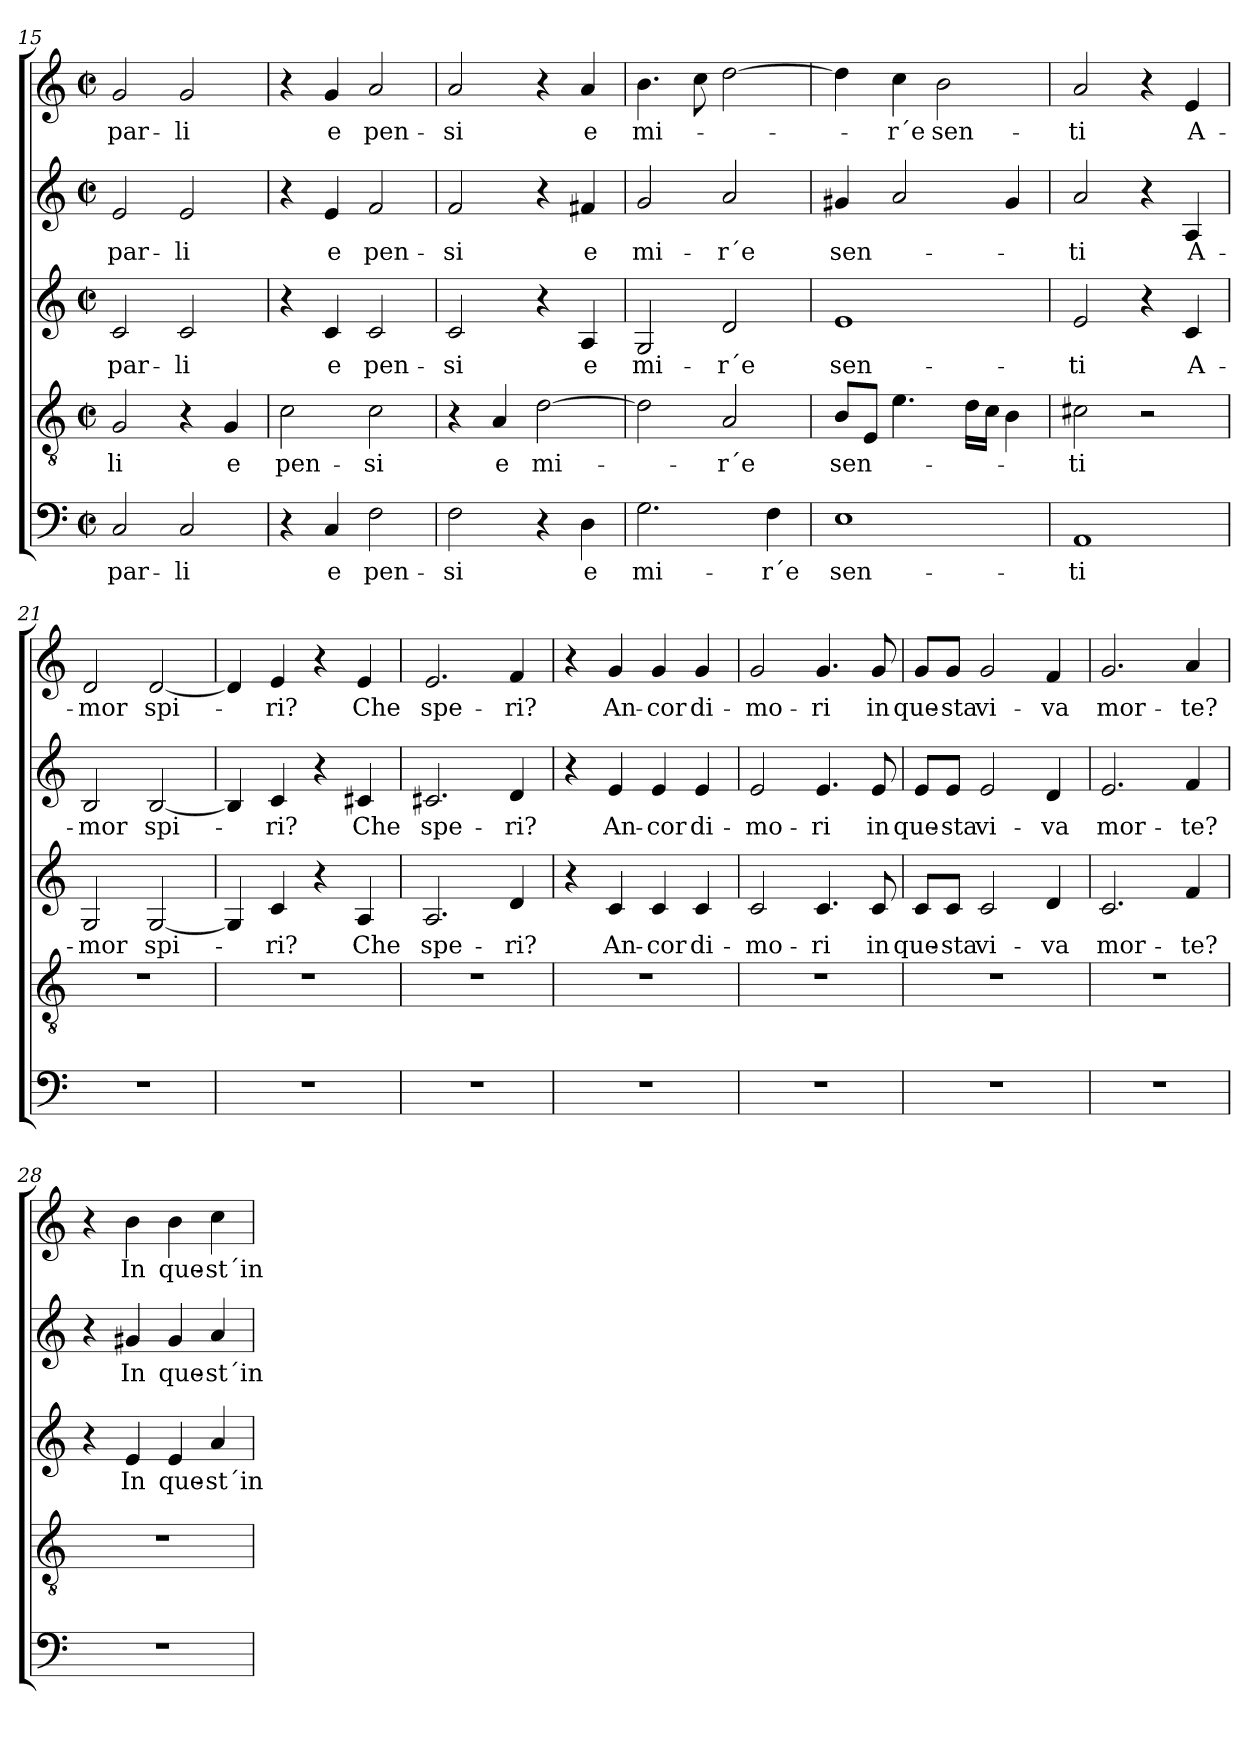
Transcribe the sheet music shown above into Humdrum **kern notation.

**kern	**text	**kern	**text	**kern	**text	**kern	**text	**kern	**text
*part5	*part5	*part4	*part4	*part3	*part3	*part2	*part2	*part1	*part1
*staff5	*staff5	*staff4	*staff4	*staff3	*staff3	*staff2	*staff2	*staff1	*staff1
*clefF4	*	*clefGv2	*	*clefG2	*	*clefG2	*	*clefG2	*
*k[]	*	*k[]	*	*k[]	*	*k[]	*	*k[]	*
*M2/2	*	*M2/2	*	*M2/2	*	*M2/2	*	*M2/2	*
*met(c|)	*	*met(c|)	*	*met(c|)	*	*met(c|)	*	*met(c|)	*
=15	=15	=15	=15	=15	=15	=15	=15	=15	=15
!	!LO:LY:b	!	!LO:LY:b	!	!LO:LY:b	!	!LO:LY:b	!	!LO:LY:b
2C/	par-	2G/	-li	2c/	par-	2e/	par-	2g/	par-
!	!LO:LY:b	!	!	!	!LO:LY:b	!	!LO:LY:b	!	!LO:LY:b
2C/	-li	4r	.	2c/	-li	2e/	-li	2g/	-li
!	!	!	!LO:LY:b	!	!	!	!	!	!
.	.	4G/	e	.	.	.	.	.	.
=16	=16	=16	=16	=16	=16	=16	=16	=16	=16
!	!	!	!LO:LY:b	!	!	!	!	!	!
4r	.	2c\	pen-	4r	.	4r	.	4r	.
!	!LO:LY:b	!	!	!	!LO:LY:b	!	!LO:LY:b	!	!LO:LY:b
4C/	e	.	.	4c/	e	4e/	e	4g/	e
!	!LO:LY:b	!	!LO:LY:b	!	!LO:LY:b	!	!LO:LY:b	!	!LO:LY:b
2F\	pen-	2c\	-si	2c/	pen-	2f/	pen-	2a/	pen-
=17	=17	=17	=17	=17	=17	=17	=17	=17	=17
!	!LO:LY:b	!	!	!	!LO:LY:b	!	!LO:LY:b	!	!LO:LY:b
2F\	-si	4r	.	2c/	-si	2f/	-si	2a/	-si
!	!	!	!LO:LY:b	!	!	!	!	!	!
.	.	4A/	e	.	.	.	.	.	.
!	!	!	!LO:LY:b	!	!	!	!	!	!
4r	.	[2d\	mi-	4r	.	4r	.	4r	.
!	!LO:LY:b	!	!	!	!LO:LY:b	!	!LO:LY:b	!	!LO:LY:b
4D\	e	.	.	4A/	e	4f#X/	e	4a/	e
=18	=18	=18	=18	=18	=18	=18	=18	=18	=18
!	!LO:LY:b	!	!	!	!LO:LY:b	!	!LO:LY:b	!	!LO:LY:b
2.G\	mi-	2d\]	.	2G/	mi-	2g/	mi-	4.b\	mi-
.	.	.	.	.	.	.	.	8cc\	.
!	!	!	!LO:LY:b	!	!LO:LY:b	!	!LO:LY:b	!	!
.	.	2A/	-r´e	2d/	-r´e	2a/	-r´e	[2dd\	.
!	!LO:LY:b	!	!	!	!	!	!	!	!
4F\	-r´e	.	.	.	.	.	.	.	.
=19	=19	=19	=19	=19	=19	=19	=19	=19	=19
!	!LO:LY:b	!	!LO:LY:b	!	!LO:LY:b	!	!LO:LY:b	!	!
1E	sen-	8B/L	sen-	1e	sen-	4g#X/	sen-	4dd\]	.
.	.	8E/J	.	.	.	.	.	.	.
!	!	!	!	!	!	!	!	!	!LO:LY:b
.	.	4.e\	.	.	.	2a/	.	4cc\	-r´e
!	!	!	!	!	!	!	!	!	!LO:LY:b
.	.	.	.	.	.	.	.	2b\	sen-
.	.	16d\LL	.	.	.	.	.	.	.
.	.	16c\JJ	.	.	.	.	.	.	.
.	.	4B\	.	.	.	4g#/	.	.	.
=20	=20	=20	=20	=20	=20	=20	=20	=20	=20
!	!LO:LY:b	!	!LO:LY:b	!	!LO:LY:b	!	!LO:LY:b	!	!LO:LY:b
1AA	-ti	2c#X\	-ti	2e/	-ti	2a/	-ti	2a/	-ti
.	.	2r	.	4r	.	4r	.	4r	.
!	!	!	!	!	!LO:LY:b	!	!LO:LY:b	!	!LO:LY:b
.	.	.	.	4c/	A-	4A/	A-	4e/	A-
!!LO:LB:g=z
=21	=21	=21	=21	=21	=21	=21	=21	=21	=21
!	!	!	!	!	!LO:LY:b	!	!LO:LY:b	!	!LO:LY:b
1r	.	1r	.	2G/	-mor	2B/	-mor	2d/	-mor
!	!	!	!	!	!LO:LY:b	!	!LO:LY:b	!	!LO:LY:b
.	.	.	.	[2G/	spi-	[2B/	spi-	[2d/	spi-
=22	=22	=22	=22	=22	=22	=22	=22	=22	=22
1r	.	1r	.	4G/]	.	4B/]	.	4d/]	.
!	!	!	!	!	!LO:LY:b	!	!LO:LY:b	!	!LO:LY:b
.	.	.	.	4c/	-ri?	4c/	-ri?	4e/	-ri?
.	.	.	.	4r	.	4r	.	4r	.
!	!	!	!	!	!LO:LY:b	!	!LO:LY:b	!	!LO:LY:b
.	.	.	.	4A/	Che	4c#X/	Che	4e/	Che
=23	=23	=23	=23	=23	=23	=23	=23	=23	=23
!	!	!	!	!	!LO:LY:b	!	!LO:LY:b	!	!LO:LY:b
1r	.	1r	.	2.A/	spe-	2.c#X/	spe-	2.e/	spe-
!	!	!	!	!	!LO:LY:b	!	!LO:LY:b	!	!LO:LY:b
.	.	.	.	4d/	-ri?	4d/	-ri?	4f/	-ri?
=24	=24	=24	=24	=24	=24	=24	=24	=24	=24
1r	.	1r	.	4r	.	4r	.	4r	.
!	!	!	!	!	!LO:LY:b	!	!LO:LY:b	!	!LO:LY:b
.	.	.	.	4c/	An-	4e/	An-	4g/	An-
!	!	!	!	!	!LO:LY:b	!	!LO:LY:b	!	!LO:LY:b
.	.	.	.	4c/	-cor	4e/	-cor	4g/	-cor
!	!	!	!	!	!LO:LY:b	!	!LO:LY:b	!	!LO:LY:b
.	.	.	.	4c/	di-	4e/	di-	4g/	di-
=25	=25	=25	=25	=25	=25	=25	=25	=25	=25
!	!	!	!	!	!LO:LY:b	!	!LO:LY:b	!	!LO:LY:b
1r	.	1r	.	2c/	-mo-	2e/	-mo-	2g/	-mo-
!	!	!	!	!	!LO:LY:b	!	!LO:LY:b	!	!LO:LY:b
.	.	.	.	4.c/	-ri	4.e/	-ri	4.g/	-ri
!	!	!	!	!	!LO:LY:b	!	!LO:LY:b	!	!LO:LY:b
.	.	.	.	8c/	in	8e/	in	8g/	in
=26	=26	=26	=26	=26	=26	=26	=26	=26	=26
!	!	!	!	!	!LO:LY:b	!	!LO:LY:b	!	!LO:LY:b
1r	.	1r	.	8c/L	que-	8e/L	que-	8g/L	que-
!	!	!	!	!	!LO:LY:b	!	!LO:LY:b	!	!LO:LY:b
.	.	.	.	8c/J	-sta	8e/J	-sta	8g/J	-sta
!	!	!	!	!	!LO:LY:b	!	!LO:LY:b	!	!LO:LY:b
.	.	.	.	2c/	vi-	2e/	vi-	2g/	vi-
!	!	!	!	!	!LO:LY:b	!	!LO:LY:b	!	!LO:LY:b
.	.	.	.	4d/	-va	4d/	-va	4f/	-va
=27	=27	=27	=27	=27	=27	=27	=27	=27	=27
!	!	!	!	!	!LO:LY:b	!	!LO:LY:b	!	!LO:LY:b
1r	.	1r	.	2.c/	mor-	2.e/	mor-	2.g/	mor-
!	!	!	!	!	!LO:LY:b	!	!LO:LY:b	!	!LO:LY:b
.	.	.	.	4f/	-te?	4f/	-te?	4a/	-te?
=28	=28	=28	=28	=28	=28	=28	=28	=28	=28
1r	.	1r	.	4r	.	4r	.	4r	.
!	!	!	!	!	!LO:LY:b	!	!LO:LY:b	!	!LO:LY:b
.	.	.	.	4e/	In	4g#X/	In	4b\	In
!	!	!	!	!	!LO:LY:b	!	!LO:LY:b	!	!LO:LY:b
.	.	.	.	4e/	que-	4g#/	que-	4b\	que-
!	!	!	!	!	!LO:LY:b	!	!LO:LY:b	!	!LO:LY:b
.	.	.	.	4a/	-st´in-	4a/	-st´in-	4cc\	-st´in-
=	=	=	=	=	=	=	=	=	=
*-	*-	*-	*-	*-	*-	*-	*-	*-	*-
